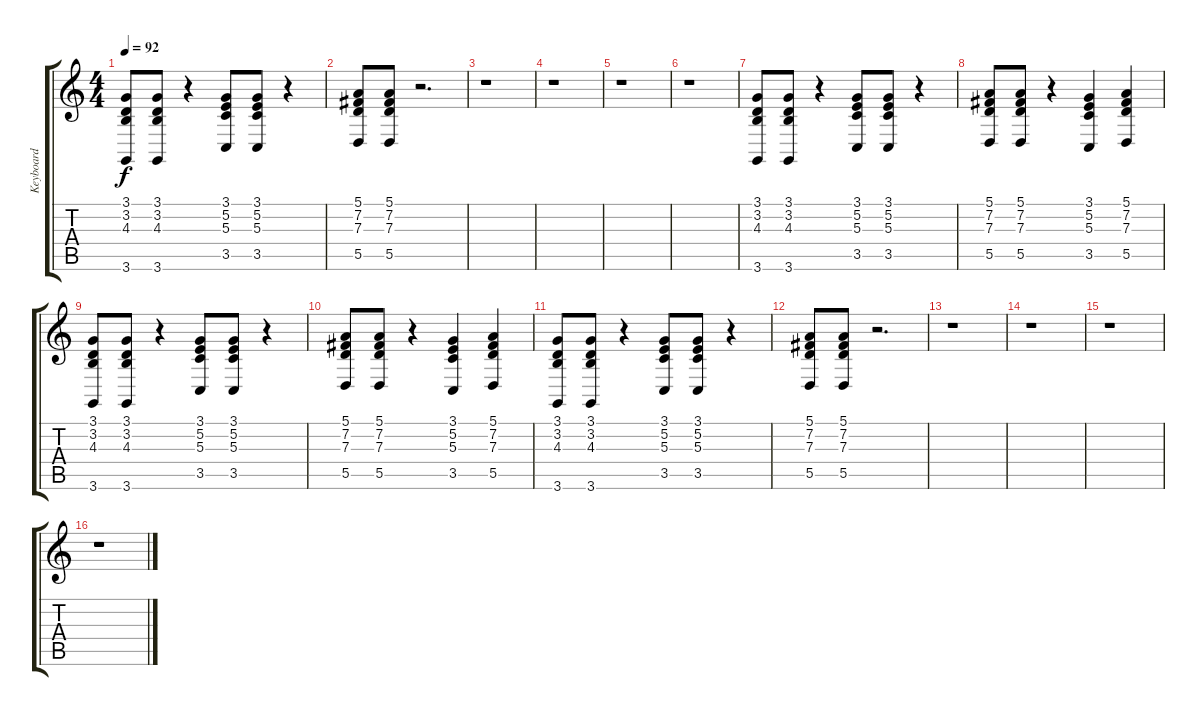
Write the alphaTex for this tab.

\track ("Keyboard" "Keyboard") {instrument stringensemble1}
\staff {score tabs}
\tuning (E4 B3 G3 D3 A2 E2) {hide}
\ts (4 4)
\tempo 92
\clef g2
\ks c
(3.1 3.2 4.3 3.6).8{dy f} (3.1 3.2 4.3 3.6).8 r.4 (3.1 5.2 5.3 3.5).8 (3.1 5.2 5.3 3.5).8 r.4 |
(5.1 7.2 7.3 5.5).8 (5.1 7.2 7.3 5.5).8 r.2{d} |
r.1 |
r.1 |
r.1 |
r.1 |
(3.1 3.2 4.3 3.6).8 (3.1 3.2 4.3 3.6).8 r.4 (3.1 5.2 5.3 3.5).8 (3.1 5.2 5.3 3.5).8 r.4 |
(5.1 7.2 7.3 5.5).8 (5.1 7.2 7.3 5.5).8 r.4 (3.1 5.2 5.3 3.5).4 (5.1 7.2 7.3 5.5).4 |
(3.1 3.2 4.3 3.6).8 (3.1 3.2 4.3 3.6).8 r.4 (3.1 5.2 5.3 3.5).8 (3.1 5.2 5.3 3.5).8 r.4 |
(5.1 7.2 7.3 5.5).8 (5.1 7.2 7.3 5.5).8 r.4 (3.1 5.2 5.3 3.5).4 (5.1 7.2 7.3 5.5).4 |
(3.1 3.2 4.3 3.6).8 (3.1 3.2 4.3 3.6).8 r.4 (3.1 5.2 5.3 3.5).8 (3.1 5.2 5.3 3.5).8 r.4 |
(5.1 7.2 7.3 5.5).8 (5.1 7.2 7.3 5.5).8 r.2{d} |
r.1 |
r.1 |
r.1 |
r.1
